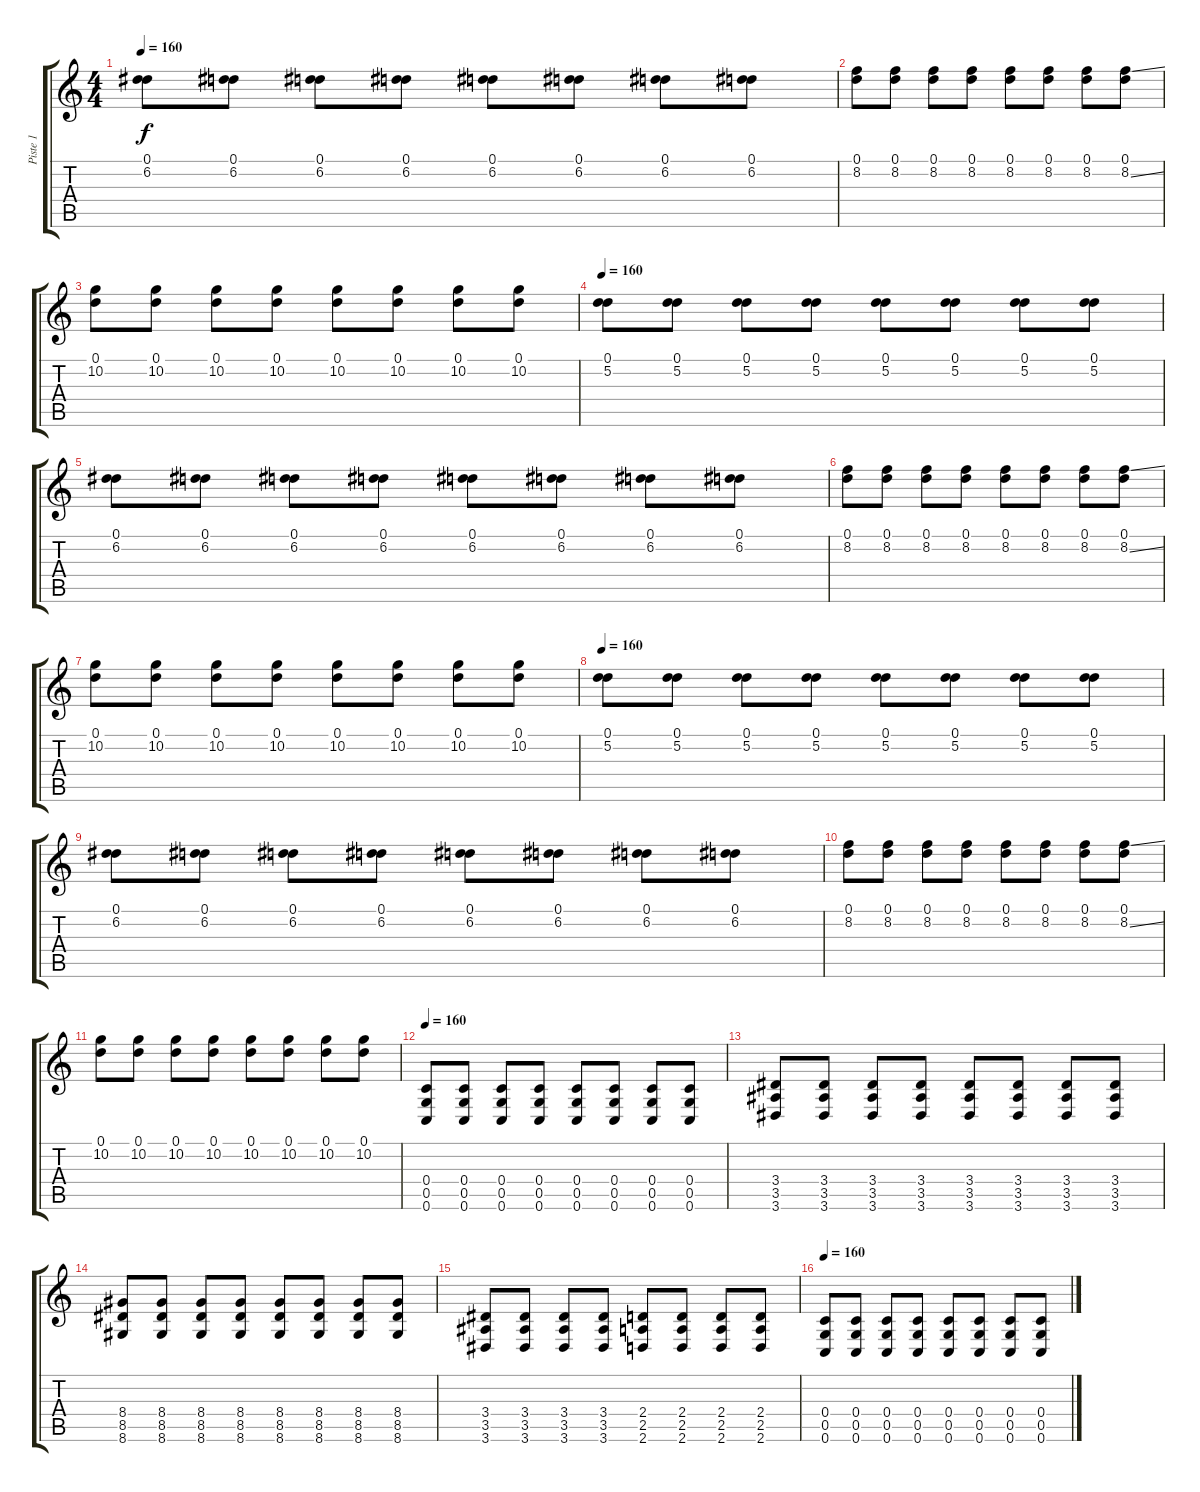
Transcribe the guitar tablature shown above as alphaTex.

\track ("Piste 1" "Piste 1") {instrument distortionguitar}
\staff {score tabs}
\tuning (D4 A3 F3 C3 G2 C2) {hide}
\ts (4 4)
\tempo 160
\clef g2
\ks c
(0.1 6.2).8{dy f} (0.1 6.2).8 (0.1 6.2).8 (0.1 6.2).8 (0.1 6.2).8 (0.1 6.2).8 (0.1 6.2).8 (0.1 6.2).8 |
(0.1 8.2).8 (0.1 8.2).8 (0.1 8.2).8 (0.1 8.2).8 (0.1 8.2).8 (0.1 8.2).8 (0.1 8.2).8 (0.1 8.2{ss}).8 |
(0.1 10.2).8 (0.1 10.2).8 (0.1 10.2).8 (0.1 10.2).8 (0.1 10.2).8 (0.1 10.2).8 (0.1 10.2).8 (0.1 10.2).8 |
\tempo 160
(0.1 5.2).8 (0.1 5.2).8 (0.1 5.2).8 (0.1 5.2).8 (0.1 5.2).8 (0.1 5.2).8 (0.1 5.2).8 (0.1 5.2).8 |
(0.1 6.2).8 (0.1 6.2).8 (0.1 6.2).8 (0.1 6.2).8 (0.1 6.2).8 (0.1 6.2).8 (0.1 6.2).8 (0.1 6.2).8 |
(0.1 8.2).8 (0.1 8.2).8 (0.1 8.2).8 (0.1 8.2).8 (0.1 8.2).8 (0.1 8.2).8 (0.1 8.2).8 (0.1 8.2{ss}).8 |
(0.1 10.2).8 (0.1 10.2).8 (0.1 10.2).8 (0.1 10.2).8 (0.1 10.2).8 (0.1 10.2).8 (0.1 10.2).8 (0.1 10.2).8 |
\tempo 160
(0.1 5.2).8 (0.1 5.2).8 (0.1 5.2).8 (0.1 5.2).8 (0.1 5.2).8 (0.1 5.2).8 (0.1 5.2).8 (0.1 5.2).8 |
(0.1 6.2).8 (0.1 6.2).8 (0.1 6.2).8 (0.1 6.2).8 (0.1 6.2).8 (0.1 6.2).8 (0.1 6.2).8 (0.1 6.2).8 |
(0.1 8.2).8 (0.1 8.2).8 (0.1 8.2).8 (0.1 8.2).8 (0.1 8.2).8 (0.1 8.2).8 (0.1 8.2).8 (0.1 8.2{ss}).8 |
(0.1 10.2).8 (0.1 10.2).8 (0.1 10.2).8 (0.1 10.2).8 (0.1 10.2).8 (0.1 10.2).8 (0.1 10.2).8 (0.1 10.2).8 |
\tempo 160
(0.4 0.5 0.6).8 (0.4 0.5 0.6).8 (0.4 0.5 0.6).8 (0.4 0.5 0.6).8 (0.4 0.5 0.6).8 (0.4 0.5 0.6).8 (0.4 0.5 0.6).8 (0.4 0.5 0.6).8 |
(3.4 3.5 3.6).8 (3.4 3.5 3.6).8 (3.4 3.5 3.6).8 (3.4 3.5 3.6).8 (3.4 3.5 3.6).8 (3.4 3.5 3.6).8 (3.4 3.5 3.6).8 (3.4 3.5 3.6).8 |
(8.4 8.5 8.6).8 (8.4 8.5 8.6).8 (8.4 8.5 8.6).8 (8.4 8.5 8.6).8 (8.4 8.5 8.6).8 (8.4 8.5 8.6).8 (8.4 8.5 8.6).8 (8.4 8.5 8.6).8 |
(3.4 3.5 3.6).8 (3.4 3.5 3.6).8 (3.4 3.5 3.6).8 (3.4 3.5 3.6).8 (2.4 2.5 2.6).8 (2.4 2.5 2.6).8 (2.4 2.5 2.6).8 (2.4 2.5 2.6).8 |
\tempo 160
(0.4 0.5 0.6).8 (0.4 0.5 0.6).8 (0.4 0.5 0.6).8 (0.4 0.5 0.6).8 (0.4 0.5 0.6).8 (0.4 0.5 0.6).8 (0.4 0.5 0.6).8 (0.4 0.5 0.6).8
